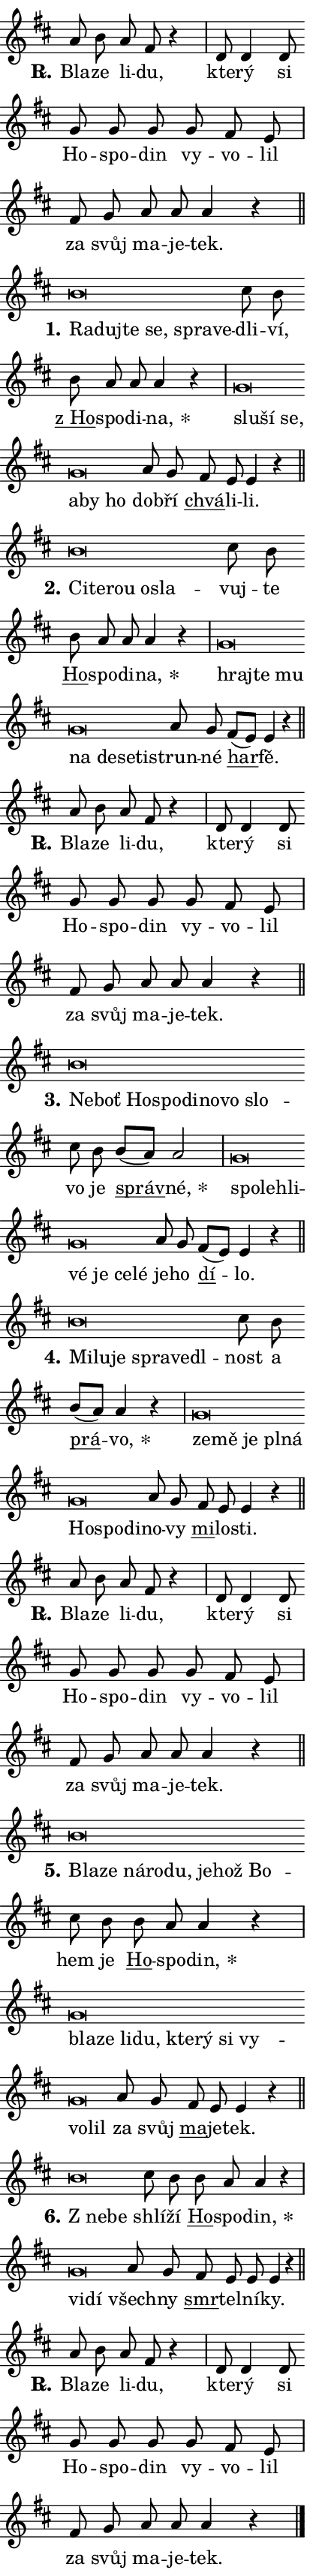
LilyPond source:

\version "2.24.0"
\header { tagline = "" }
\paper {
  indent = 0\cm
  top-margin = 0\cm
  right-margin = 0.13\cm % to fit lyric hyphens
  bottom-margin = 0\cm
  left-margin = 0\cm
  paper-width = 7\cm
  page-breaking = #ly:one-page-breaking
  system-system-spacing.basic-distance = #11
  score-system-spacing.basic-distance = #11
  ragged-last = ##f
}


%% Author: Thomas Morley
%% https://lists.gnu.org/archive/html/lilypond-user/2020-05/msg00002.html
#(define (line-position grob)
"Returns position of @var[grob} in current system:
   @code{'start}, if at first time-step
   @code{'end}, if at last time-step
   @code{'middle} otherwise
"
  (let* ((col (ly:item-get-column grob))
         (ln (ly:grob-object col 'left-neighbor))
         (rn (ly:grob-object col 'right-neighbor))
         (col-to-check-left (if (ly:grob? ln) ln col))
         (col-to-check-right (if (ly:grob? rn) rn col))
         (break-dir-left
           (and
             (ly:grob-property col-to-check-left 'non-musical #f)
             (ly:item-break-dir col-to-check-left)))
         (break-dir-right
           (and
             (ly:grob-property col-to-check-right 'non-musical #f)
             (ly:item-break-dir col-to-check-right))))
        (cond ((eqv? 1 break-dir-left) 'start)
              ((eqv? -1 break-dir-right) 'end)
              (else 'middle))))

#(define (tranparent-at-line-position vctor)
  (lambda (grob)
  "Relying on @code{line-position} select the relevant enry from @var{vctor}.
Used to determine transparency,"
    (case (line-position grob)
      ((end) (not (vector-ref vctor 0)))
      ((middle) (not (vector-ref vctor 1)))
      ((start) (not (vector-ref vctor 2))))))

noteHeadBreakVisibility =
#(define-music-function (break-visibility)(vector?)
"Makes @code{NoteHead}s transparent relying on @var{break-visibility}"
#{
  \override NoteHead.transparent =
    #(tranparent-at-line-position break-visibility)
#})

#(define delete-ledgers-for-transparent-note-heads
  (lambda (grob)
    "Reads whether a @code{NoteHead} is transparent.
If so this @code{NoteHead} is removed from @code{'note-heads} from
@var{grob}, which is supposed to be @code{LedgerLineSpanner}.
As a result ledgers are not printed for this @code{NoteHead}"
    (let* ((nhds-array (ly:grob-object grob 'note-heads))
           (nhds-list
             (if (ly:grob-array? nhds-array)
                 (ly:grob-array->list nhds-array)
                 '()))
           ;; Relies on the transparent-property being done before
           ;; Staff.LedgerLineSpanner.after-line-breaking is executed.
           ;; This is fragile ...
           (to-keep
             (remove
               (lambda (nhd)
                 (ly:grob-property nhd 'transparent #f))
               nhds-list)))
      ;; TODO find a better method to iterate over grob-arrays, similiar
      ;; to filter/remove etc for lists
      ;; For now rebuilt from scratch
      (set! (ly:grob-object grob 'note-heads)  '())
      (for-each
        (lambda (nhd)
          (ly:pointer-group-interface::add-grob grob 'note-heads nhd))
        to-keep))))

squashNotes = {
  \override NoteHead.X-extent = #'(-0.2 . 0.2)
  \override NoteHead.Y-extent = #'(-0.75 . 0)
  \override NoteHead.stencil =
    #(lambda (grob)
       (let ((pos (ly:grob-property grob 'staff-position)))
         (begin
           (if (< pos -7) (display "ERROR: Lower brevis then expected\n") (display ""))
           (if (<= pos -6) ly:text-interface::print ly:note-head::print))))
}
unSquashNotes = {
  \revert NoteHead.X-extent
  \revert NoteHead.Y-extent
  \revert NoteHead.stencil
}

hideNotes = \noteHeadBreakVisibility #begin-of-line-visible
unHideNotes = \noteHeadBreakVisibility #all-visible

% work-around for resetting accidentals
% https://lilypond.org/doc/v2.23/Documentation/notation/displaying-rhythms#unmetered-music
cadenzaMeasure = {
  \cadenzaOff
  \partial 1024 s1024
  \cadenzaOn
}

#(define-markup-command (accent layout props text) (markup?)
  "Underline accented syllable"
  (interpret-markup layout props
    #{\markup \override #'(offset . 4.3) \underline { #text }#}))

responsum = \markup \concat {
  "R" \hspace #-1.05 \path #0.1 #'((moveto 0 0.07) (lineto 0.9 0.8)) \hspace #0.05 "."
}

spaceSize = #0.6828661417322834 % exact space size for TeX Gyre Schola

\layout {
  \context {
    \Staff
    \remove "Time_signature_engraver"
    \override LedgerLineSpanner.after-line-breaking = #delete-ledgers-for-transparent-note-heads
  }
  \context {
    \Lyrics {
      \override LyricSpace.minimum-distance = \spaceSize
      \override LyricText.font-name = #"TeX Gyre Schola"
      \override LyricText.font-size = 1
      \override StanzaNumber.font-name = #"TeX Gyre Schola Bold"
      \override StanzaNumber.font-size = 1
    }
  }
  \context {
    \Score 
    \override NoteHead.text =
      #(lambda (grob) 
        (let ((pos (ly:grob-property grob 'staff-position)))
          #{\markup {
            \combine
              \halign #-0.55 \raise #(if (= pos -6) 0 0.5) \override #'(thickness . 2) \draw-line #'(3.2 . 0)
              \musicglyph "noteheads.sM1"
          }#}))
  }
}

% magnetic-lyrics.ily
%
%   written by
%     Jean Abou Samra <jean@abou-samra.fr>
%     Werner Lemberg <wl@gnu.org>
%
%   adapted by
%     Jiri Hon <jiri.hon@gmail.com>
%
% Version 2022-Apr-15

% https://www.mail-archive.com/lilypond-user@gnu.org/msg149350.html

#(define (Left_hyphen_pointer_engraver context)
   "Collect syllable-hyphen-syllable occurrences in lyrics and store
them in properties.  This engraver only looks to the left.  For
example, if the lyrics input is @code{foo -- bar}, it does the
following.

@itemize @bullet
@item
Set the @code{text} property of the @code{LyricHyphen} grob between
@q{foo} and @q{bar} to @code{foo}.

@item
Set the @code{left-hyphen} property of the @code{LyricText} grob with
text @q{foo} to the @code{LyricHyphen} grob between @q{foo} and
@q{bar}.
@end itemize

Use this auxiliary engraver in combination with the
@code{lyric-@/text::@/apply-@/magnetic-@/offset!} hook."
   (let ((hyphen #f)
         (text #f))
     (make-engraver
      (acknowledgers
       ((lyric-syllable-interface engraver grob source-engraver)
        (set! text grob)))
      (end-acknowledgers
       ((lyric-hyphen-interface engraver grob source-engraver)
        ;(when (not (grob::has-interface grob 'lyric-space-interface))
          (set! hyphen grob)));)
      ((stop-translation-timestep engraver)
       (when (and text hyphen)
         (ly:grob-set-object! text 'left-hyphen hyphen))
       (set! text #f)
       (set! hyphen #f)))))

#(define (lyric-text::apply-magnetic-offset! grob)
   "If the space between two syllables is less than the value in
property @code{LyricText@/.details@/.squash-threshold}, move the right
syllable to the left so that it gets concatenated with the left
syllable.

Use this function as a hook for
@code{LyricText@/.after-@/line-@/breaking} if the
@code{Left_@/hyphen_@/pointer_@/engraver} is active."
   (let ((hyphen (ly:grob-object grob 'left-hyphen #f)))
     (when hyphen
       (let ((left-text (ly:spanner-bound hyphen LEFT)))
         (when (grob::has-interface left-text 'lyric-syllable-interface)
           (let* ((common (ly:grob-common-refpoint grob left-text X))
                  (this-x-ext (ly:grob-extent grob common X))
                  (left-x-ext
                   (begin
                     ;; Trigger magnetism for left-text.
                     (ly:grob-property left-text 'after-line-breaking)
                     (ly:grob-extent left-text common X)))
                  ;; `delta` is the gap width between two syllables.
                  (delta (- (interval-start this-x-ext)
                            (interval-end left-x-ext)))
                  (details (ly:grob-property grob 'details))
                  (threshold (assoc-get 'squash-threshold details 0.2)))
             (when (< delta threshold)
               (let* (;; We have to manipulate the input text so that
                      ;; ligatures crossing syllable boundaries are not
                      ;; disabled.  For languages based on the Latin
                      ;; script this is essentially a beautification.
                      ;; However, for non-Western scripts it can be a
                      ;; necessity.
                      (lt (ly:grob-property left-text 'text))
                      (rt (ly:grob-property grob 'text))
                      (is-space (grob::has-interface hyphen 'lyric-space-interface))
                      (space (if is-space " " ""))
                      (extra-delta (if is-space spaceSize 0))
                      ;; Append new syllable.
                      (ltrt-space (if (and (string? lt) (string? rt))
                                (string-append lt space rt)
                                (make-concat-markup (list lt space rt))))
                      ;; Right-align `ltrt` to the right side.
                      (ltrt-space-markup (grob-interpret-markup
                               grob
                               (make-translate-markup
                                (cons (interval-length this-x-ext) 0)
                                (make-right-align-markup ltrt-space)))))
                 (begin
                   ;; Don't print `left-text`.
                   (ly:grob-set-property! left-text 'stencil #f)
                   ;; Set text and stencil (which holds all collected
                   ;; syllables so far) and shift it to the left.
                   (ly:grob-set-property! grob 'text ltrt-space)
                   (ly:grob-set-property! grob 'stencil ltrt-space-markup)
                   (ly:grob-translate-axis! grob (- (- delta extra-delta)) X))))))))))


#(define (lyric-hyphen::displace-bounds-first grob)
   ;; Make very sure this callback isn't triggered too early.
   (let ((left (ly:spanner-bound grob LEFT))
         (right (ly:spanner-bound grob RIGHT)))
     (ly:grob-property left 'after-line-breaking)
     (ly:grob-property right 'after-line-breaking)
     (ly:lyric-hyphen::print grob)))

squashThreshold = #0.4

\layout {
  \context {
    \Lyrics
    \consists #Left_hyphen_pointer_engraver
    \override LyricText.after-line-breaking =
      #lyric-text::apply-magnetic-offset!
    \override LyricHyphen.stencil = #lyric-hyphen::displace-bounds-first
    \override LyricText.details.squash-threshold = \squashThreshold
    \override LyricHyphen.minimum-distance = 0
    \override LyricHyphen.minimum-length = \squashThreshold
  }
}

squashText = \override LyricText.details.squash-threshold = 9999
unSquashText = \override LyricText.details.squash-threshold = \squashThreshold

leftText = \override LyricText.self-alignment-X = #LEFT
unLeftText = \revert LyricText.self-alignment-X

starOffset = #(lambda (grob) 
                (let ((x_offset (ly:self-alignment-interface::aligned-on-x-parent grob)))
                  (if (= x_offset 0) 0 (+ x_offset 1.2))))

star = #(define-music-function (syllable)(string?)
"Append star separator at the end of a syllable"
#{
  \once \override LyricText.X-offset = #starOffset
  \lyricmode { \markup {
    #syllable
    \override #'((font-name . "TeX Gyre Schola Bold")) \hspace #0.2 \lower #0.65 \larger "*"
  } }
#})

starAccent = #(define-music-function (syllable)(string?)
"Append star separator at the end of a syllable and make accent"
#{
  \once \override LyricText.X-offset = #starOffset
  \lyricmode { \markup {
    \accent #syllable
    \override #'((font-name . "TeX Gyre Schola Bold")) \hspace #0.2 \lower #0.65 \larger "*"
  } }
#})

breath = #(define-music-function (syllable)(string?)
"Append breathing indicator at the end of a syllable"
#{
  \lyricmode { \markup { #syllable "+" } }
#})

optionalBreath = #(define-music-function (syllable)(string?)
"Append optional breathing indicator at the end of a syllable"
#{
  \lyricmode { \markup { #syllable "(+)" } }
#})


\score {
    <<
        \new Voice = "melody" { \cadenzaOn \key d \major \relative { a'8 b a fis r4 \cadenzaMeasure \bar "|" d8 d4 d8 \bar "" g g g \bar "" g fis e \cadenzaMeasure \bar "|" fis g a a a4 r \cadenzaMeasure \bar "||" \break } }
        \new Lyrics \lyricsto "melody" { \lyricmode { \set stanza = \responsum
Bla -- ze li -- du, kte -- rý si Ho -- spo -- din vy -- vo -- lil za svůj ma -- je -- tek. } }
    >>
    \layout {}
}

\score {
    <<
        \new Voice = "melody" { \cadenzaOn \key d \major \relative { \squashNotes b'\breve*1/16 \hideNotes \breve*1/16 \bar "" \breve*1/16 \bar "" \breve*1/16 \bar "" \breve*1/16 \breve*1/16 \bar "" \unHideNotes \unSquashNotes cis8 b \bar "" b a a a4 r \cadenzaMeasure \bar "|" \squashNotes g\breve*1/16 \hideNotes \breve*1/16 \bar "" \breve*1/16 \bar "" \breve*1/16 \bar "" \breve*1/16 \breve*1/16 \bar "" \unHideNotes \unSquashNotes a8 g \bar "" fis e e4 r \cadenzaMeasure \bar "||" \break } }
        \new Lyrics \lyricsto "melody" { \lyricmode { \set stanza = "1."
\leftText Ra -- \squashText duj -- te se, spra -- ve -- \unLeftText \unSquashText dli -- ví, \markup \accent "z Ho" -- spo -- di -- \star na, \leftText slu -- \squashText ší se, a -- by ho \unLeftText \unSquashText dob -- ří \markup \accent chvá -- li -- li. } }
    >>
    \layout {}
}

\score {
    <<
        \new Voice = "melody" { \cadenzaOn \key d \major \relative { \squashNotes b'\breve*1/16 \hideNotes \breve*1/16 \bar "" \breve*1/16 \bar "" \breve*1/16 \breve*1/16 \bar "" \unHideNotes \unSquashNotes cis8 b \bar "" b a a a4 r \cadenzaMeasure \bar "|" \squashNotes g\breve*1/16 \hideNotes \breve*1/16 \bar "" \breve*1/16 \bar "" \breve*1/16 \bar "" \breve*1/16 \bar "" \breve*1/16 \breve*1/16 \bar "" \unHideNotes \unSquashNotes a8 g \bar "" fis[( e)] e4 r \cadenzaMeasure \bar "||" \break } }
        \new Lyrics \lyricsto "melody" { \lyricmode { \set stanza = "2."
\leftText Ci -- \squashText te -- rou o -- sla -- \unLeftText \unSquashText vuj -- te \markup \accent Ho -- spo -- di -- \star na, \leftText hraj -- \squashText te mu na de -- se -- ti -- \unLeftText \unSquashText strun -- né \markup \accent har -- fě. } }
    >>
    \layout {}
}

\score {
    <<
        \new Voice = "melody" { \cadenzaOn \key d \major \relative { a'8 b a fis r4 \cadenzaMeasure \bar "|" d8 d4 d8 \bar "" g g g \bar "" g fis e \cadenzaMeasure \bar "|" fis g a a a4 r \cadenzaMeasure \bar "||" \break } }
        \new Lyrics \lyricsto "melody" { \lyricmode { \set stanza = \responsum
Bla -- ze li -- du, kte -- rý si Ho -- spo -- din vy -- vo -- lil za svůj ma -- je -- tek. } }
    >>
    \layout {}
}

\score {
    <<
        \new Voice = "melody" { \cadenzaOn \key d \major \relative { \squashNotes b'\breve*1/16 \hideNotes \breve*1/16 \bar "" \breve*1/16 \bar "" \breve*1/16 \bar "" \breve*1/16 \bar "" \breve*1/16 \bar "" \breve*1/16 \breve*1/16 \bar "" \unHideNotes \unSquashNotes cis8 b \bar "" b[( a)] a2 \cadenzaMeasure \bar "|" \squashNotes g\breve*1/16 \hideNotes \breve*1/16 \bar "" \breve*1/16 \bar "" \breve*1/16 \bar "" \breve*1/16 \bar "" \breve*1/16 \breve*1/16 \bar "" \unHideNotes \unSquashNotes a8 g \bar "" fis[( e)] e4 r \cadenzaMeasure \bar "||" \break } }
        \new Lyrics \lyricsto "melody" { \lyricmode { \set stanza = "3."
\leftText Ne -- \squashText boť Ho -- spo -- di -- no -- vo slo -- \unLeftText \unSquashText vo je \markup \accent správ -- \star né, \leftText spo -- \squashText leh -- li -- vé je ce -- lé \unLeftText \unSquashText je -- ho \markup \accent dí -- lo. } }
    >>
    \layout {}
}

\score {
    <<
        \new Voice = "melody" { \cadenzaOn \key d \major \relative { \squashNotes b'\breve*1/16 \hideNotes \breve*1/16 \bar "" \breve*1/16 \bar "" \breve*1/16 \bar "" \breve*1/16 \breve*1/16 \bar "" \unHideNotes \unSquashNotes cis8 b \bar "" b[( a)] a4 r \cadenzaMeasure \bar "|" \squashNotes g\breve*1/16 \hideNotes \breve*1/16 \bar "" \breve*1/16 \bar "" \breve*1/16 \bar "" \breve*1/16 \bar "" \breve*1/16 \bar "" \breve*1/16 \breve*1/16 \bar "" \unHideNotes \unSquashNotes a8 g \bar "" fis e e4 r \cadenzaMeasure \bar "||" \break } }
        \new Lyrics \lyricsto "melody" { \lyricmode { \set stanza = "4."
\leftText Mi -- \squashText lu -- je spra -- ve -- dl -- \unLeftText \unSquashText nost a \markup \accent prá -- \star vo, \leftText ze -- \squashText mě je pl -- ná Ho -- spo -- di -- \unLeftText \unSquashText no -- vy \markup \accent mi -- lo -- sti. } }
    >>
    \layout {}
}

\score {
    <<
        \new Voice = "melody" { \cadenzaOn \key d \major \relative { a'8 b a fis r4 \cadenzaMeasure \bar "|" d8 d4 d8 \bar "" g g g \bar "" g fis e \cadenzaMeasure \bar "|" fis g a a a4 r \cadenzaMeasure \bar "||" \break } }
        \new Lyrics \lyricsto "melody" { \lyricmode { \set stanza = \responsum
Bla -- ze li -- du, kte -- rý si Ho -- spo -- din vy -- vo -- lil za svůj ma -- je -- tek. } }
    >>
    \layout {}
}

\score {
    <<
        \new Voice = "melody" { \cadenzaOn \key d \major \relative { \squashNotes b'\breve*1/16 \hideNotes \breve*1/16 \bar "" \breve*1/16 \bar "" \breve*1/16 \bar "" \breve*1/16 \bar "" \breve*1/16 \bar "" \breve*1/16 \breve*1/16 \bar "" \unHideNotes \unSquashNotes cis8 b \bar "" b a a4 r \cadenzaMeasure \bar "|" \squashNotes g\breve*1/16 \hideNotes \breve*1/16 \bar "" \breve*1/16 \bar "" \breve*1/16 \bar "" \breve*1/16 \bar "" \breve*1/16 \bar "" \breve*1/16 \bar "" \breve*1/16 \bar "" \breve*1/16 \breve*1/16 \bar "" \unHideNotes \unSquashNotes a8 g \bar "" fis e e4 r \cadenzaMeasure \bar "||" \break } }
        \new Lyrics \lyricsto "melody" { \lyricmode { \set stanza = "5."
\leftText Bla -- \squashText ze ná -- ro -- du, je -- hož Bo -- \unLeftText \unSquashText hem je \markup \accent Ho -- spo -- \star din, \leftText bla -- \squashText ze li -- du, kte -- rý si vy -- vo -- lil \unLeftText \unSquashText za svůj \markup \accent ma -- je -- tek. } }
    >>
    \layout {}
}

\score {
    <<
        \new Voice = "melody" { \cadenzaOn \key d \major \relative { \squashNotes b'\breve*1/16 \hideNotes \breve*1/16 \bar "" \unHideNotes \unSquashNotes cis8 b \bar "" b a a4 r \cadenzaMeasure \bar "|" \squashNotes g\breve*1/16 \hideNotes \breve*1/16 \bar "" \unHideNotes \unSquashNotes a8 g \bar "" fis e e e4 r \cadenzaMeasure \bar "||" \break } }
        \new Lyrics \lyricsto "melody" { \lyricmode { \set stanza = "6."
\leftText "Z ne" -- \squashText be \unLeftText \unSquashText shlí -- ží \markup \accent Ho -- spo -- \star din, \leftText vi -- \squashText dí \unLeftText \unSquashText všech -- ny \markup \accent smr -- tel -- ní -- ky. } }
    >>
    \layout {}
}

\score {
    <<
        \new Voice = "melody" { \cadenzaOn \key d \major \relative { a'8 b a fis r4 \cadenzaMeasure \bar "|" d8 d4 d8 \bar "" g g g \bar "" g fis e \cadenzaMeasure \bar "|" fis g a a a4 r \cadenzaMeasure \bar "||" \break } \bar "|." }
        \new Lyrics \lyricsto "melody" { \lyricmode { \set stanza = \responsum
Bla -- ze li -- du, kte -- rý si Ho -- spo -- din vy -- vo -- lil za svůj ma -- je -- tek. } }
    >>
    \layout {}
}
